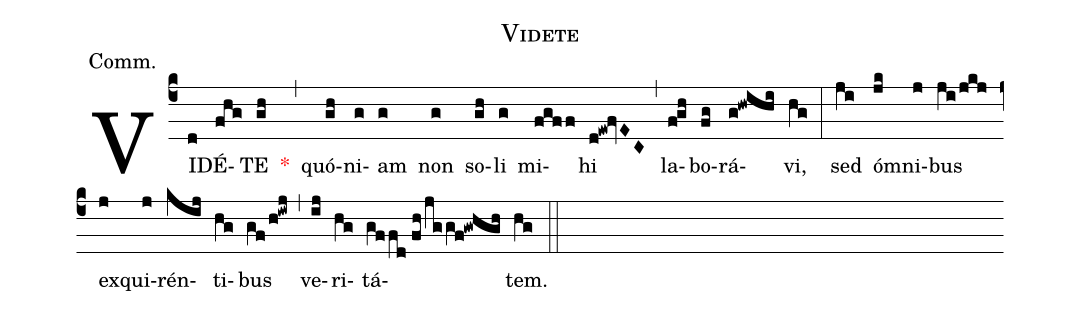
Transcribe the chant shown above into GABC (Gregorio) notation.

name:Videte;
annotation:Comm.;
mode:VIII.;
office-part:Communion;
%%
(c4) VI(d)DÉ(fhg)TE(gh) <v>\red{*}</v>(,) quó(gh)ni(g)am(g) non(g) so(gh)li(g) mi(fgff)hi(d!ew!fvEC) (,) la(f!gh)bo(fg)rá(g!hwihi)vi,(hg) (:) sed(ji) ó(jk)mni(j)bus(ji/jkj) ex(j)qui(j)rén(kij)ti(hg)bus(gf/h!iwj) (,) ve(ij)ri(hg)tá(gffd//fh/jggf!gwhgh)tem.(hg) (::)
